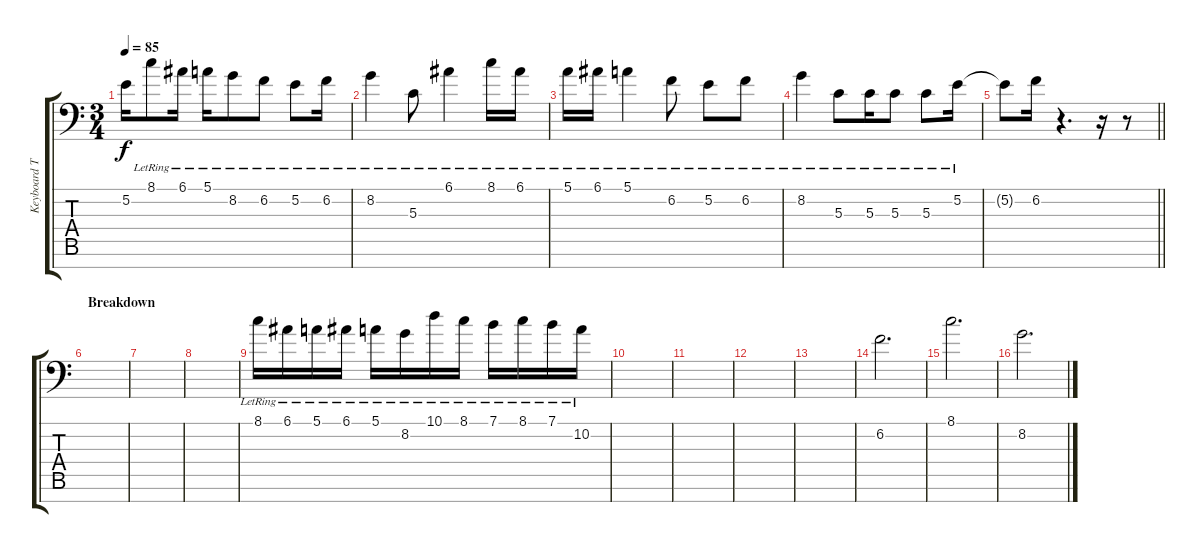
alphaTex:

\track ("Keyboard Treble (Ahmed)" "Keyboard T") {instrument stringensemble1}
\staff {score tabs}
\tuning (E4 B3 G3 D3 A2 E2 A1) {hide}
\ts (3 4)
\tempo 85
\clef f4
\ks c
5.2{t}.16{dy f} 8.1{lr}.8 6.1{lr}.16 5.1{lr}.16 8.2{lr}.8 6.2{lr}.8 5.2{lr}.8 6.2{lr}.16 |
8.2{lr}.4 5.3{lr}.8 6.1{lr}.4 8.1{lr}.16 6.1{lr}.16 |
5.1{lr}.16 6.1{lr}.16 5.1{lr}.4 6.2{lr}.8 5.2{lr}.8 6.2{lr}.8 |
8.2{lr}.4 5.3{lr}.8 5.3{lr}.16 5.3{lr}.8 5.3{lr}.8 5.2{lr}.16{volume 16} |
\barLineRight lightlight
5.2{t}.8 6.2.16 r.4{d} r.16 r.8 |
\section ("" "Breakdown")
|
|
|
8.1{lr}.16 6.1{lr}.16 5.1{lr}.16 6.1{lr}.16 5.1{lr}.16 8.2{lr}.16 10.1{lr}.16 8.1{lr}.16 7.1{lr}.16 8.1{lr}.16 7.1{lr}.16 10.2{lr}.16 |
|
|
|
|
6.2.2{d volume 12 balance 8 instrument stringensemble1} |
8.1.2{d} |
8.2.2{d}
